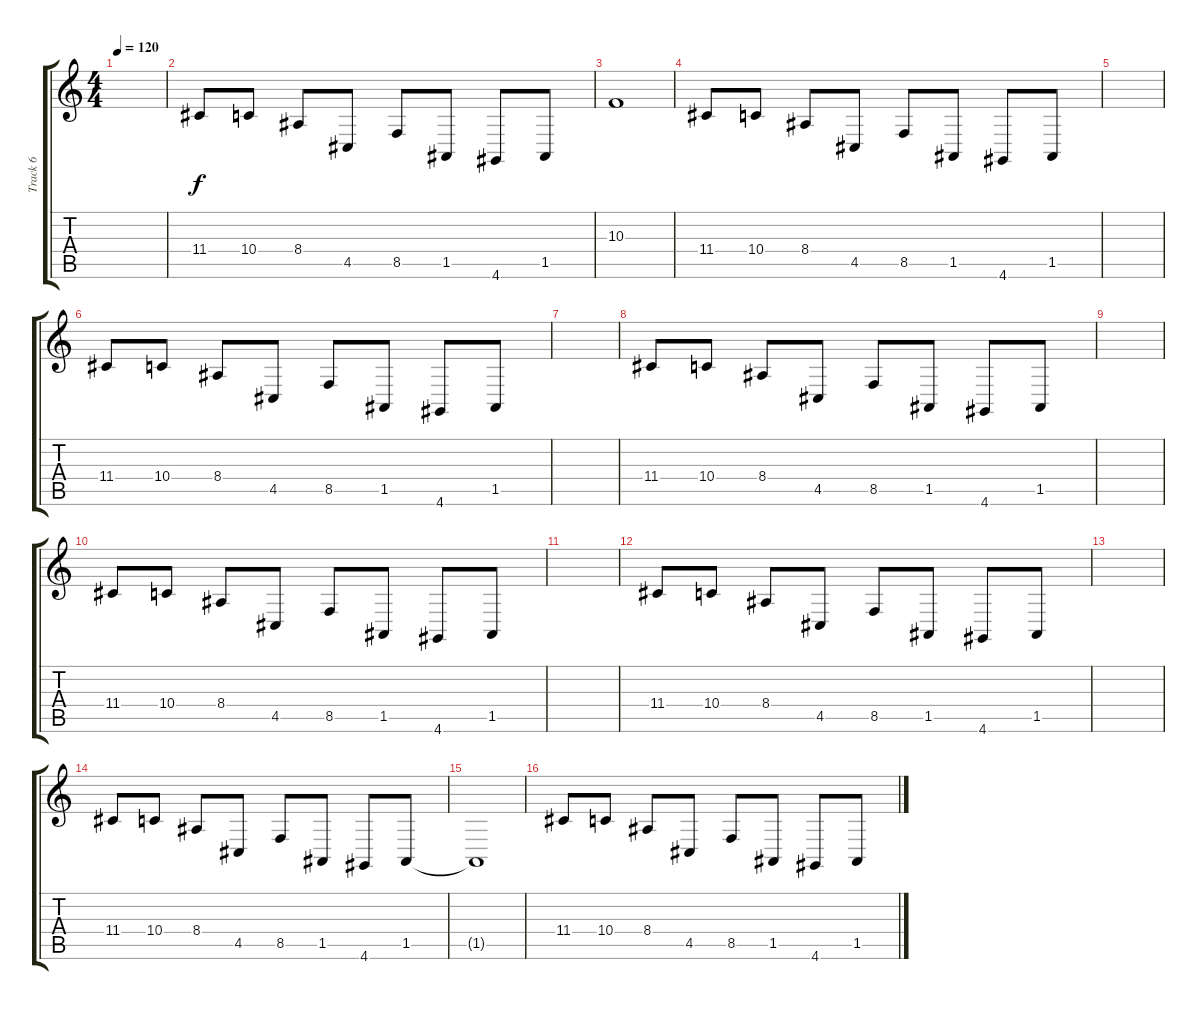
\track ("Track 6" "Track 6") {instrument altosax}
\staff {score tabs}
\tuning (E4 B3 G3 D3 A2 E2) {hide}
\ts (4 4)
\tempo 120
\clef g2
\ks c
|
11.4.8 10.4.8 8.4.8 4.5.8 8.5.8 1.5.8 4.6.8 1.5.8 |
10.3.1 |
11.4.8 10.4.8 8.4.8 4.5.8 8.5.8 1.5.8 4.6.8 1.5.8 |
|
11.4.8 10.4.8 8.4.8 4.5.8 8.5.8 1.5.8 4.6.8 1.5.8 |
|
11.4.8 10.4.8 8.4.8 4.5.8 8.5.8 1.5.8 4.6.8 1.5.8 |
|
11.4.8 10.4.8 8.4.8 4.5.8 8.5.8 1.5.8 4.6.8 1.5.8 |
|
11.4.8 10.4.8 8.4.8 4.5.8 8.5.8 1.5.8 4.6.8 1.5.8 |
|
11.4.8 10.4.8 8.4.8 4.5.8 8.5.8 1.5.8 4.6.8 1.5.8 |
1.5{t}.1 |
11.4.8 10.4.8 8.4.8 4.5.8 8.5.8 1.5.8 4.6.8 1.5.8
